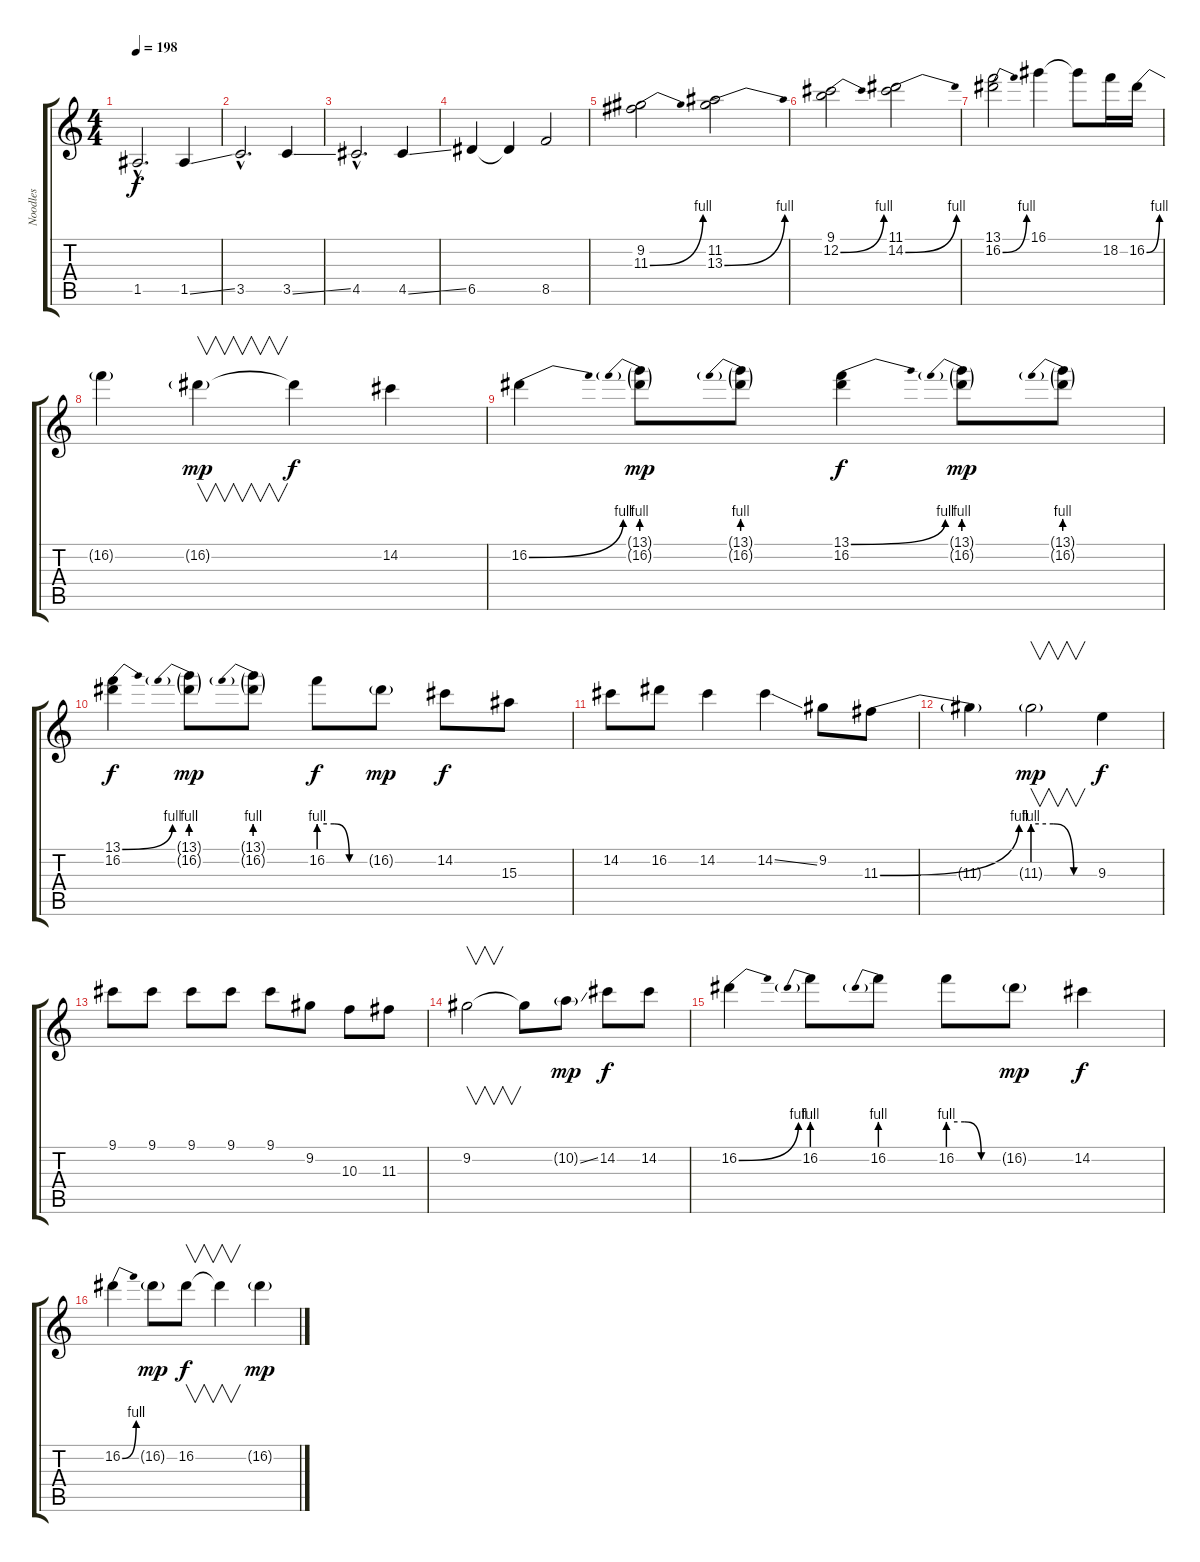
\track ("Noodles" "Noodles") {instrument distortionguitar}
\staff {score tabs}
\tuning (E4 B3 G3 D3 A2 E2) {hide}
\ts (4 4)
\tempo 198
\clef g2
\ks c
1.5{hac}.2{d dy f} 1.5{ss}.4 |
3.5{hac}.2{d} 3.5{ss}.4 |
4.5{hac}.2{d} 4.5{ss}.4 |
6.5.4 6.5{t}.4 8.5.2 |
(9.2 11.3{be (bend 0 0 60 4)}).2 (11.2 13.3{be (bend 0 0 60 4)}).2 |
(9.1 12.2{be (bend 0 0 60 4)}).2 (11.1 14.2{be (bend 0 0 60 4)}).2 |
(13.1 16.2{be (bend 0 0 60 4)}).2 16.1.4 16.1{t}.8 18.2.16 16.2{be (bend 0 0 60 4)}.16 |
16.2{t}.4 16.2{g}.4{v dy mp} 16.2{t}.4{dy f} 14.2.4 |
16.2{be (bend 0 0 60 4)}.4 (13.1{be (prebend 0 4 60 4) g} 16.2{g}).8{dy mp} (13.1{be (prebend 0 4 60 4) g} 16.2{g}).8 (13.1{be (bend 0 0 60 4)} 16.2).4{dy f} (13.1{be (prebend 0 4 60 4) g} 16.2{g}).8{dy mp} (13.1{be (prebend 0 4 60 4) g} 16.2{g}).8 |
(13.1{be (bend 0 0 60 4)} 16.2).4{dy f} (13.1{be (prebend 0 4 60 4) g} 16.2{g}).8{dy mp} (13.1{be (prebend 0 4 60 4) g} 16.2{g}).8 16.2{be (custom 0 4 20 4 40 0 60 0)}.8{dy f} 16.2{g}.8{dy mp} 14.2.8{dy f} 15.3.8 |
14.2.8 16.2.8 14.2.4 14.2{ss}.4 9.2.8 11.3{be (bend 0 0 60 4)}.8 |
11.3{t}.4 11.3{be (custom 0 4 20 4 40 0 60 0) g}.2{v dy mp} 9.3.4{dy f} |
9.1.8 9.1.8 9.1.8 9.1.8 9.1.8 9.2.8 10.3.8 11.3.8 |
9.2.2{v} 9.2{t}.8 10.2{ss g}.8{dy mp} 14.2.8{dy f} 14.2.8 |
16.2{be (bend 0 0 60 4)}.4 16.2{be (prebend 0 4 60 4)}.8 16.2{be (prebend 0 4 60 4)}.8 16.2{be (custom 0 4 20 4 40 0 60 0)}.8 16.2{g}.8{dy mp} 14.2.4{dy f} |
16.2{be (bend 0 0 60 4)}.4 16.2{g}.8{dy mp} 16.2.8{v dy f} 16.2{t}.4{v} 16.2{ss g}.4{dy mp}
